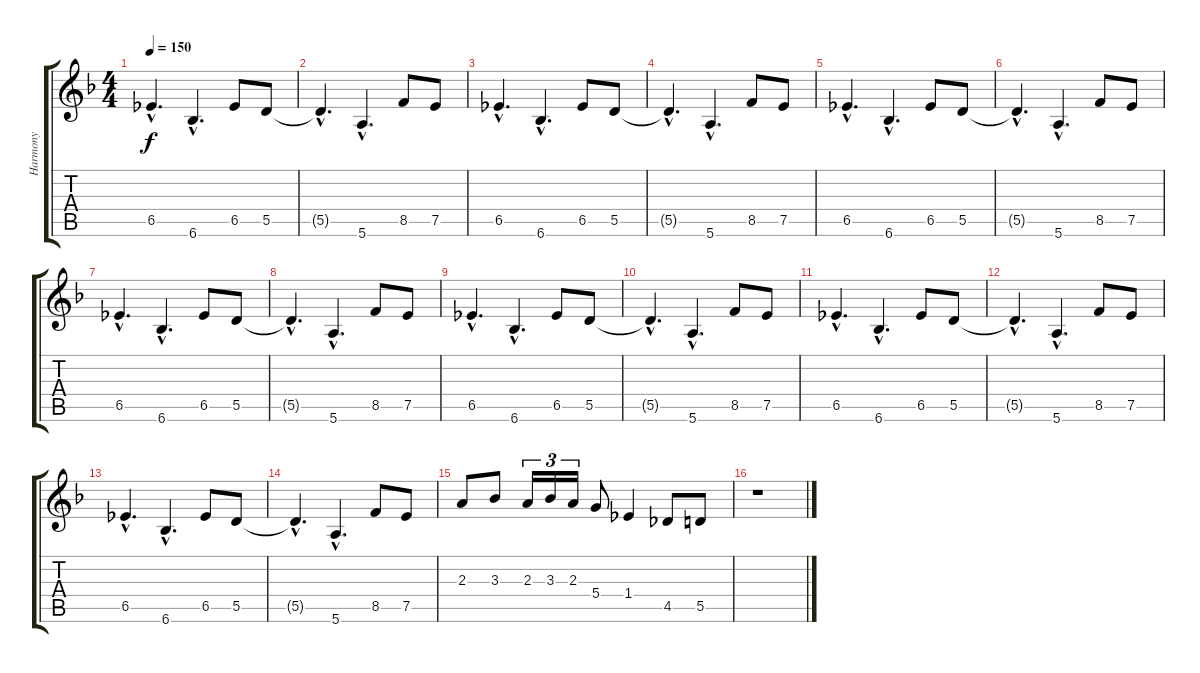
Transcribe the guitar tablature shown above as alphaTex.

\track ("Harmony" "Harmony") {instrument acousticguitarnylon}
\staff {score tabs}
\tuning (E4 B3 G3 D3 A2 E2) {hide}
\ts (4 4)
\tempo 150
\clef g2
\ks dminor
6.5{hac}.4{d dy f instrument acousticguitarnylon} 6.6{hac}.4{d} 6.5.8 5.5.8 |
5.5{hac t}.4{d} 5.6{hac}.4{d} 8.5.8 7.5.8 |
6.5{hac}.4{d} 6.6{hac}.4{d} 6.5.8 5.5.8 |
5.5{hac t}.4{d} 5.6{hac}.4{d} 8.5.8 7.5.8 |
6.5{hac}.4{d} 6.6{hac}.4{d} 6.5.8 5.5.8 |
5.5{hac t}.4{d} 5.6{hac}.4{d} 8.5.8 7.5.8 |
6.5{hac}.4{d} 6.6{hac}.4{d} 6.5.8 5.5.8 |
5.5{hac t}.4{d} 5.6{hac}.4{d} 8.5.8 7.5.8 |
6.5{hac}.4{d} 6.6{hac}.4{d} 6.5.8 5.5.8 |
5.5{hac t}.4{d} 5.6{hac}.4{d} 8.5.8 7.5.8 |
6.5{hac}.4{d} 6.6{hac}.4{d} 6.5.8 5.5.8 |
5.5{hac t}.4{d} 5.6{hac}.4{d} 8.5.8 7.5.8 |
6.5{hac}.4{d} 6.6{hac}.4{d} 6.5.8 5.5.8 |
5.5{hac t}.4{d} 5.6{hac}.4{d} 8.5.8 7.5.8 |
2.3.8 3.3.8 2.3.16{tu (3 2)} 3.3.16{tu (3 2)} 2.3.16{tu (3 2)} 5.4.8 1.4.4 4.5.8 5.5.8 |
r.1
